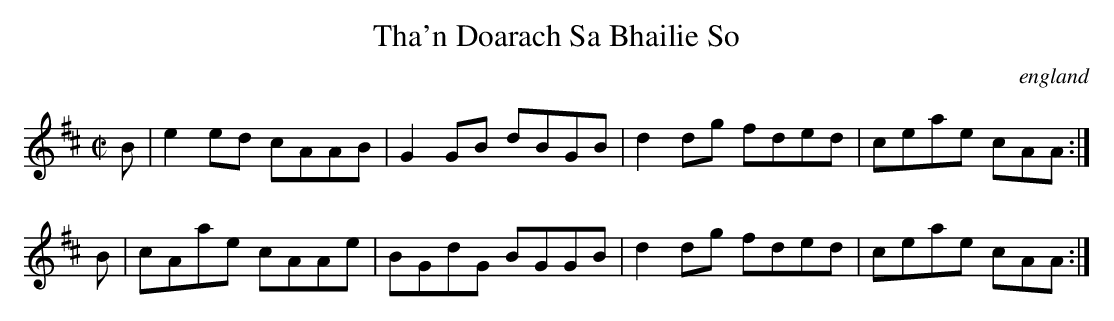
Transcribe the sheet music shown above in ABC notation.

X:1
T:Tha'n Doarach Sa Bhailie So
O:england
M:C|
L:1/8
K:A Mixolydian
B|e2ed cAAB|G2GB dBGB|d2dg fded|ceae cAA:|
B|cAae cAAe|BGdG BGGB|d2dg fded|ceae cAA:|
